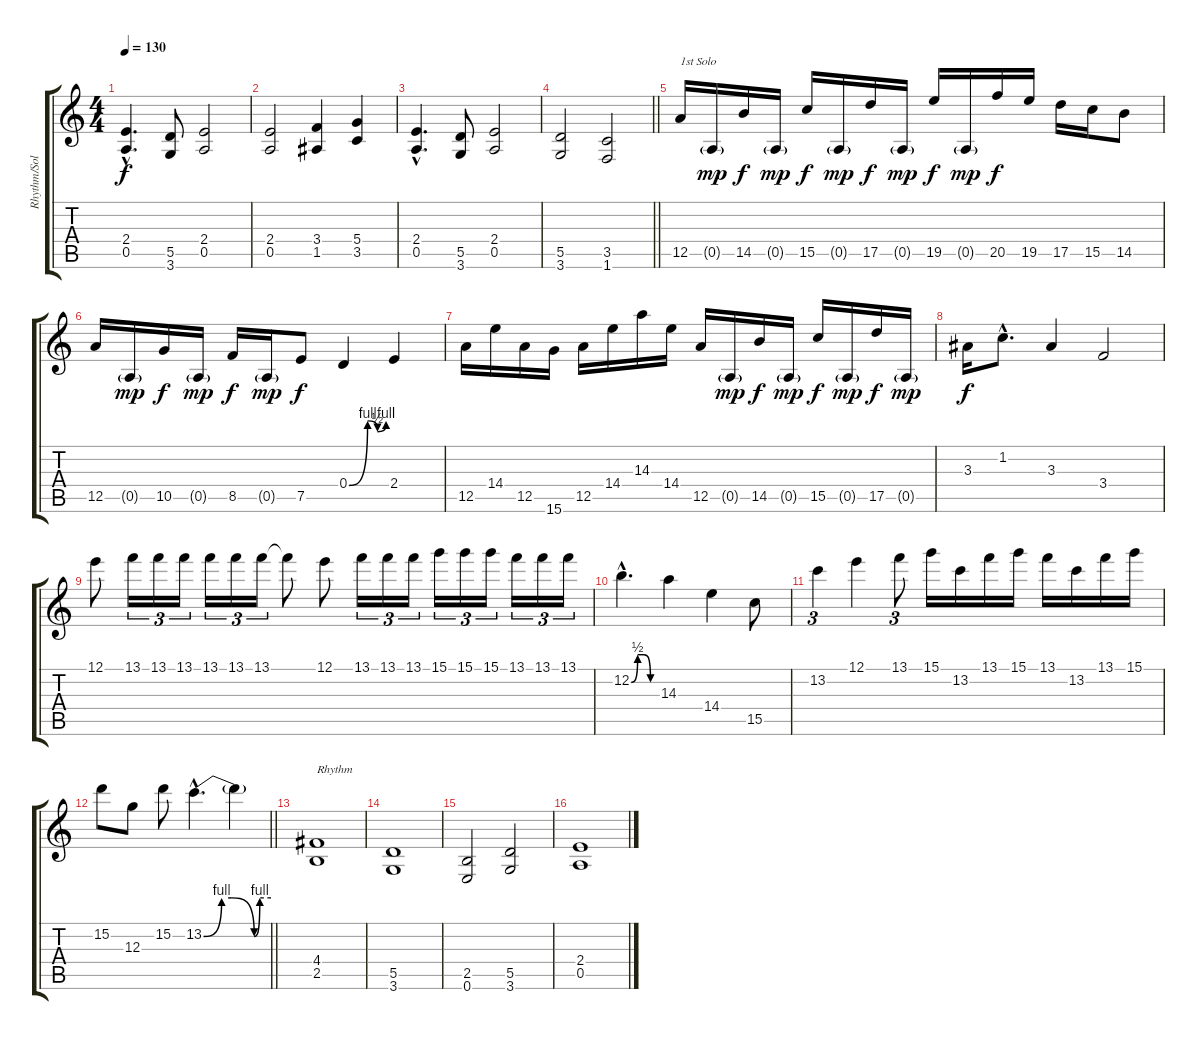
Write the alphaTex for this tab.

\track ("Rhythm/Solo" "Rhythm/Sol") {instrument overdrivenguitar}
\staff {score tabs}
\tuning (E4 B3 G3 D3 A2 E2) {hide}
\ts (4 4)
\tempo 130
\clef g2
\ks c
(2.4{hac} 0.5{hac}).4{d dy f} (5.5 3.6).8 (2.4 0.5).2 |
(2.4 0.5).2 (3.4 1.5).4 (5.4 3.5).4 |
(2.4{hac} 0.5{hac}).4{d} (5.5 3.6).8 (2.4 0.5).2 |
\barLineRight lightlight
(5.5 3.6).2 (3.5 1.6).2 |
12.5.16{txt "1st Solo" volume 15 balance 8} 0.5{g}.16{dy mp} 14.5.16{dy f} 0.5{g}.16{dy mp} 15.5.16{dy f} 0.5{g}.16{dy mp} 17.5.16{dy f} 0.5{g}.16{dy mp} 19.5.16{dy f} 0.5{g}.16{dy mp} 20.5.16{dy f} 19.5.16 17.5.16 15.5.16 14.5.8 |
12.5.16 0.5{g}.16{dy mp} 10.5.16{dy f} 0.5{g}.16{dy mp} 8.5.16{dy f} 0.5{g}.16{dy mp} 7.5.8{dy f} 0.4{be (custom 0 0 30 4 46 2 60 4)}.4 2.4.4 |
12.5.16 14.4.16 12.5.16 15.6.16 12.5.16 14.4.16 14.3.16 14.4.16 12.5.16 0.5{g}.16{dy mp} 14.5.16{dy f} 0.5{g}.16{dy mp} 15.5.16{dy f} 0.5{g}.16{dy mp} 17.5.16{dy f} 0.5{g}.16{dy mp} |
3.3.16{dy f} 1.2{hac}.8{d} 3.3.4 3.4.2 |
12.1.8 13.1.16{tu (3 2)} 13.1.16{tu (3 2)} 13.1.16{tu (3 2)} 13.1.16{tu (3 2)} 13.1.16{tu (3 2)} 13.1.16{tu (3 2)} 13.1{t}.8 12.1.8 13.1.16{tu (3 2)} 13.1.16{tu (3 2)} 13.1.16{tu (3 2)} 15.1.16{tu (3 2)} 15.1.16{tu (3 2)} 15.1.16{tu (3 2)} 13.1.16{tu (3 2)} 13.1.16{tu (3 2)} 13.1.16{tu (3 2)} |
12.2{be (custom 0 0 15 2 30 2 45 0 60 0) hac}.4{d} 14.3.4 14.4.4 15.5.8 |
13.2.4{tu (3 2)} 12.1.4 13.1.8{tu (3 2)} 15.1.16 13.2.16 13.1.16 15.1.16 13.1.16 13.2.16 13.1.16 15.1.16 |
\barLineRight lightlight
15.2.8 12.3.8 15.2.8 13.2{be (custom 0 0 16 4 25 4 45 0 50 4 60 4) hac}.4{d} 13.2{t}.4 |
(4.4 2.5).1{txt "Rhythm" volume 10 balance 5} |
(5.5 3.6).1 |
(2.5 0.6).2 (5.5 3.6).2 |
(2.4 0.5).1
